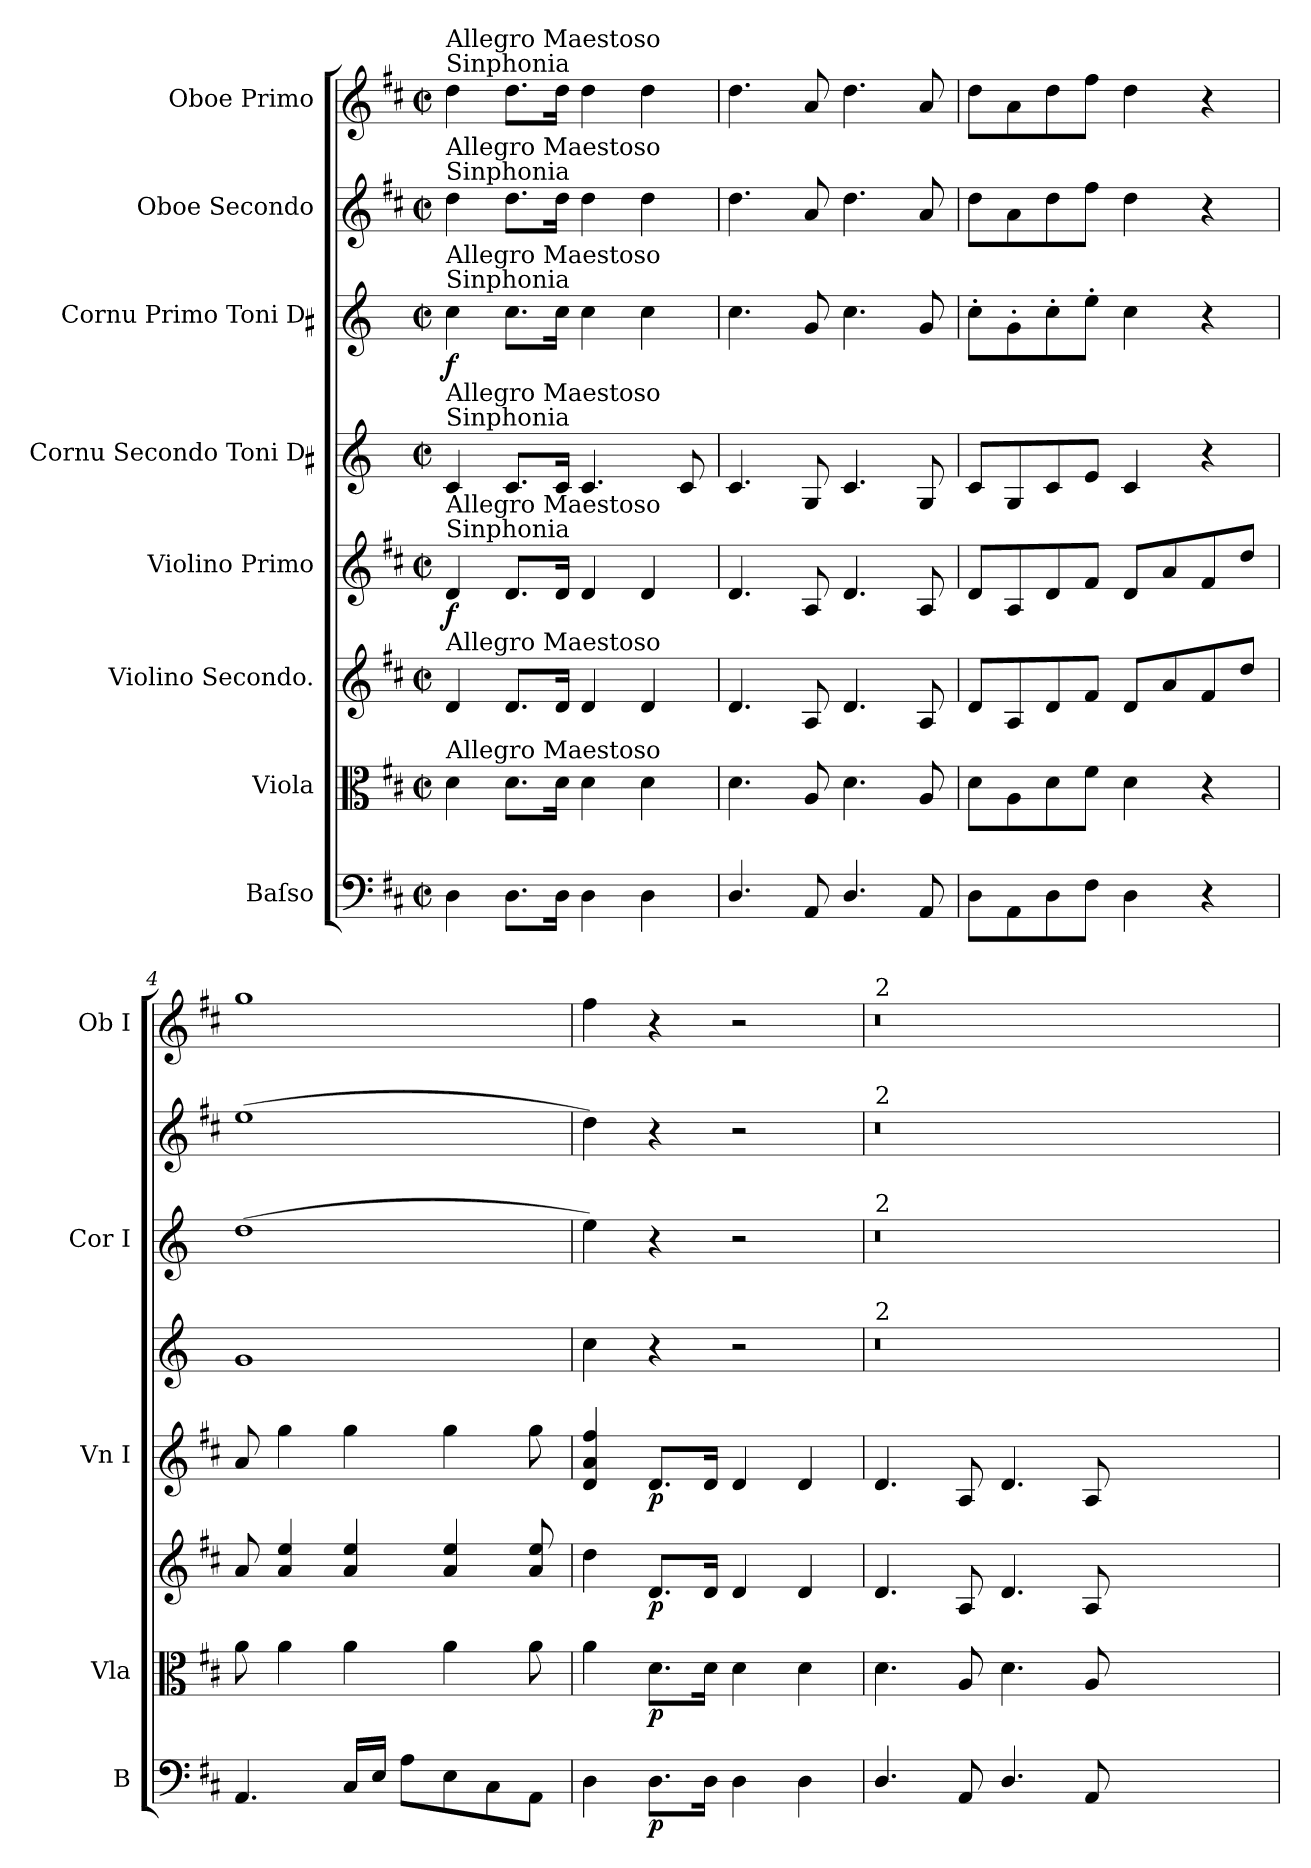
**kern	**dynam	**kern	**dynam	**kern	**dynam	**kern	**dynam	**kern	**kern	**dynam	**kern	**kern
*part8	*part8	*part7	*part7	*part6	*part6	*part5	*part5	*part4	*part3	*part3	*part2	*part1
*staff8	*staff8	*staff7	*staff7	*staff6	*staff6	*staff5	*staff5	*staff4	*staff3	*staff3	*staff2	*staff1
*I"Baſso	*	*I"Viola	*	*I"Violino Secondo.	*	*I"Violino Primo	*	*I"Cornu Secondo Toni D#	*I"Cornu Primo Toni D#	*	*I"Oboe Secondo	*I"Oboe Primo
*I'B	*	*I'Vla	*	*	*	*I'Vn I	*	*	*I'Cor I	*	*	*I'Ob I
*clefF4	*	*clefC3	*	*clefG2	*	*clefG2	*	*clefG2	*clefG2	*	*clefG2	*clefG2
*	*	*	*	*	*	*	*	*ITrd-1c-2	*ITrd-1c-2	*	*	*
*k[f#c#]	*	*k[f#c#]	*	*k[f#c#]	*	*k[f#c#]	*	*k[f#c#]	*k[f#c#]	*	*k[f#c#]	*k[f#c#]
*D:	*	*D:	*	*D:	*	*D:	*	*	*	*	*D:	*D:
*M2/2	*	*M2/2	*	*M2/2	*	*M2/2	*	*M2/2	*M2/2	*	*M2/2	*M2/2
*met(c|)	*	*met(c|)	*	*met(c|)	*	*met(c|)	*	*met(c|)	*met(c|)	*	*met(c|)	*met(c|)
=1	=1	=1	=1	=1	=1	=1	=1	=1	=1	=1	=1	=1
!	!	!	!	!	!	!	!	!	!	!	!	!LO:TX:a:t=Sinphonia
!	!	!	!	!	!	!	!	!	!	!	!	!LO:TX:a:t=Allegro Maestoso
!	!	!	!	!	!	!	!	!	!	!	!LO:TX:a:t=Sinphonia	!
!	!	!	!	!	!	!	!	!	!	!	!LO:TX:a:t=Allegro Maestoso	!
!	!	!	!	!	!	!	!	!	!LO:TX:a:t=Sinphonia	!	!	!
!	!	!	!	!	!	!	!	!	!LO:TX:a:t=Allegro Maestoso	!	!	!
!	!	!	!	!	!	!	!	!LO:TX:a:t=Sinphonia	!	!	!	!
!	!	!	!	!	!	!	!	!LO:TX:a:t=Allegro Maestoso	!	!	!	!
!	!	!	!	!	!	!LO:TX:a:t=Sinphonia	!	!	!	!	!	!
!	!	!	!	!	!	!LO:TX:a:t=Allegro Maestoso	!	!	!	!	!	!
!	!	!	!	!LO:TX:a:t=Allegro Maestoso	!	!	!	!	!	!	!	!
!	!	!LO:TX:a:t=Allegro Maestoso	!	!	!	!	!	!	!	!	!	!
4D\	.	4d\	.	4d/	.	4d/	f	4d/	4dd\	f	4dd\	4dd\
8.D\L	.	8.d\L	.	8.d/L	.	8.d/L	.	8.d/L	8.dd\L	.	8.dd\L	8.dd\L
16D\Jk	.	16d\Jk	.	16d/Jk	.	16d/Jk	.	16d/Jk	16dd\Jk	.	16dd\Jk	16dd\Jk
4D\	.	4d\	.	4d/	.	4d/	.	4.d/	4dd\	.	4dd\	4dd\
4D\	.	4d\	.	4d/	.	4d/	.	.	4dd\	.	4dd\	4dd\
.	.	.	.	.	.	.	.	8d/	.	.	.	.
=2	=2	=2	=2	=2	=2	=2	=2	=2	=2	=2	=2	=2
4.D/	.	4.d\	.	4.d/	.	4.d/	.	4.d/	4.dd\	.	4.dd\	4.dd\
8AA/	.	8A/	.	8A/	.	8A/	.	8A/	8a/	.	8a/	8a/
4.D/	.	4.d\	.	4.d/	.	4.d/	.	4.d/	4.dd\	.	4.dd\	4.dd\
8AA/	.	8A/	.	8A/	.	8A/	.	8A/	8a/	.	8a/	8a/
=3	=3	=3	=3	=3	=3	=3	=3	=3	=3	=3	=3	=3
8D\L	.	8d\L	.	8d/L	.	8d/L	.	8d/L	8dd'\L	.	8dd\L	8dd\L
8AA\	.	8A\	.	8A/	.	8A/	.	8A/	8a'\	.	8a\	8a\
8D\	.	8d\	.	8d/	.	8d/	.	8d/	8dd'\	.	8dd\	8dd\
8F#\J	.	8f#\J	.	8f#/J	.	8f#/J	.	8f#/J	8ff#'\J	.	8ff#\J	8ff#\J
4D\	.	4d\	.	8d/L	.	8d/L	.	4d/	4dd\	.	4dd\	4dd\
.	.	.	.	8a/	.	8a/	.	.	.	.	.	.
4r	.	4r	.	8f#/	.	8f#/	.	4r	4r	.	4r	4r
.	.	.	.	8dd/J	.	8dd/J	.	.	.	.	.	.
=4	=4	=4	=4	=4	=4	=4	=4	=4	=4	=4	=4	=4
4.AA/	.	8a\	.	8a/	.	8a/	.	1a	(<1ee	.	(<1ee	1gg
.	.	4a\	.	4a/ 4ee/	.	4gg\	.	.	.	.	.	.
16C#/LL	.	4a\	.	4a/ 4ee/	.	4gg\	.	.	.	.	.	.
16E/JJ	.	.	.	.	.	.	.	.	.	.	.	.
8A\L	.	.	.	.	.	.	.	.	.	.	.	.
8E\	.	4a\	.	4a/ 4ee/	.	4gg\	.	.	.	.	.	.
8C#\	.	.	.	.	.	.	.	.	.	.	.	.
8AA\J	.	8a\	.	8a/ 8ee/	.	8gg\	.	.	.	.	.	.
=5	=5	=5	=5	=5	=5	=5	=5	=5	=5	=5	=5	=5
4D\	.	4a\	.	4dd\	.	4d/ 4a/ 4ff#/	.	4dd\	4ff#\)	.	4dd\)	4ff#\
8.D\L	p	8.d\L	p	8.d/L	p	8.d/L	p	4r	4r	.	4r	4r
16D\Jk	.	16d\Jk	.	16d/Jk	.	16d/Jk	.	.	.	.	.	.
4D\	.	4d\	.	4d/	.	4d/	.	2r	2r	.	2r	2r
4D\	.	4d\	.	4d/	.	4d/	.	.	.	.	.	.
=6	=6	=6	=6	=6	=6	=6	=6	=6	=6	=6	=6	=6
!	!	!	!	!	!	!	!	!	!	!	!	!LO:TX:a:t=2
!	!	!	!	!	!	!	!	!	!	!	!LO:TX:a:t=2	!
!	!	!	!	!	!	!	!	!	!LO:TX:a:t=2	!	!	!
!	!	!	!	!	!	!	!	!LO:TX:a:t=2	!	!	!	!
4.D/	.	4.d\	.	4.d/	.	4.d/	.	0r	0r	.	0r	0r
8AA/	.	8A/	.	8A/	.	8A/	.	.	.	.	.	.
4.D/	.	4.d\	.	4.d/	.	4.d/	.	.	.	.	.	.
8AA/	.	8A/	.	8A/	.	8A/	.	.	.	.	.	.
1ryy	.	1ryy	.	1ryy	.	1ryy	.	.	.	.	.	.
=	=	=	=	=	=	=	=	=	=	=	=	=
*-	*-	*-	*-	*-	*-	*-	*-	*-	*-	*-	*-	*-
